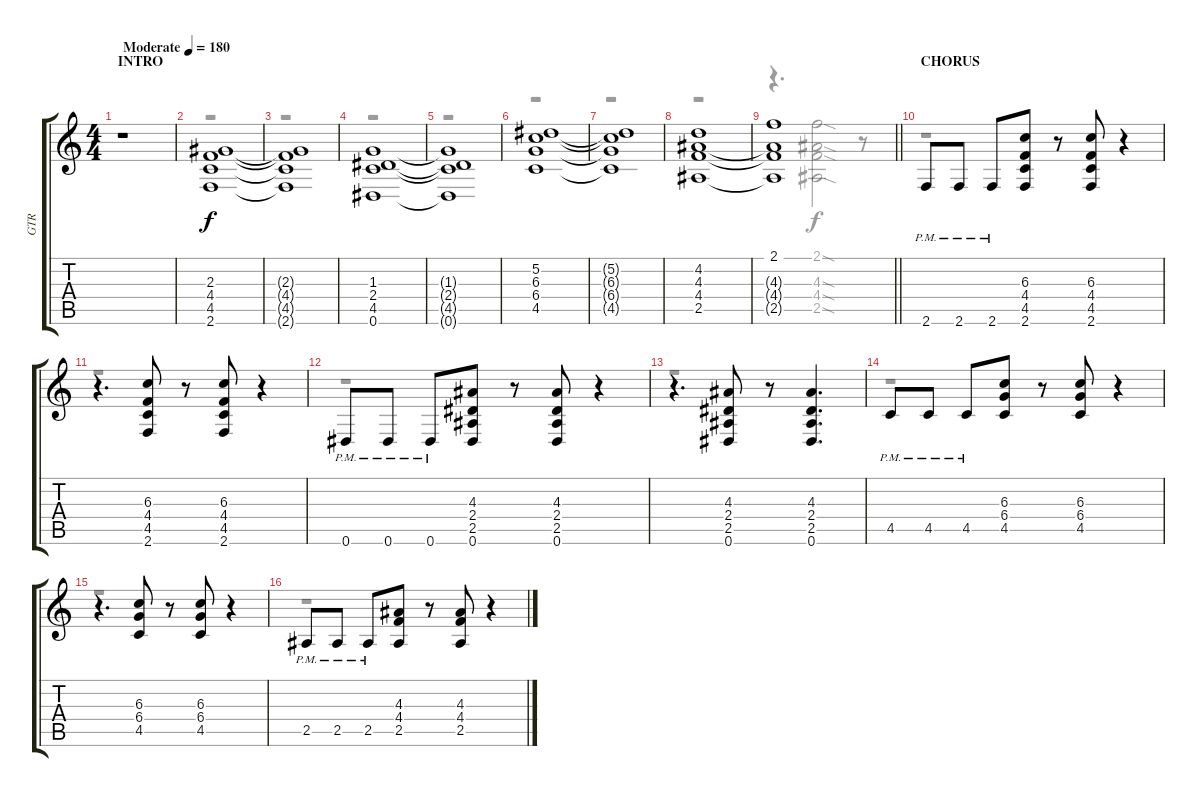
\track ("GTR" "GTR") {instrument distortionguitar}
\staff {score tabs}
\tuning (Eb4 Bb3 Gb3 Db3 Ab2 Eb2) {hide}
\voice
\ts (4 4)
\section ("" "INTRO")
\tempo (180 "Moderate")
\clef g2
\ks c
r.1{dy f instrument distortionguitar} |
(2.3 4.4 4.5 2.6).1 |
(2.3{t} 4.4{t} 4.5{t} 2.6{t}).1 |
(1.3 2.4 4.5 0.6).1 |
(1.3{t} 2.4{t} 4.5{t} 0.6{t}).1 |
(5.2 6.3 6.4 4.5).1 |
(5.2{t} 6.3{t} 6.4{t} 4.5{t}).1 |
(4.2 4.3 4.4 2.5).1 |
\barLineRight lightlight
(2.1 4.3{t} 4.4{t} 2.5{t}).1 |
\section ("" "CHORUS")
2.6{pm}.8 2.6{pm}.8 2.6{pm}.8 (6.3 4.4 4.5 2.6).8 r.8 (6.3 4.4 4.5 2.6).8 r.4 |
r.4{d} (6.3 4.4 4.5 2.6).8 r.8 (6.3 4.4 4.5 2.6).8 r.4 |
0.6{pm}.8 0.6{pm}.8 0.6{pm}.8 (4.3 2.4 2.5 0.6).8 r.8 (4.3 2.4 2.5 0.6).8 r.4 |
r.4{d} (4.3 2.4 2.5 0.6).8 r.8 (4.3 2.4 2.5 0.6).4{d} |
4.5{pm}.8 4.5{pm}.8 4.5{pm}.8 (6.3 6.4 4.5).8 r.8 (6.3 6.4 4.5).8 r.4 |
r.4{d} (6.3 6.4 4.5).8 r.8 (6.3 6.4 4.5).8 r.4 |
2.5{pm}.8 2.5{pm}.8 2.5{pm}.8 (4.3 4.4 2.5).8 r.8 (4.3 4.4 2.5).8 r.4
\voice
\clef g2
\ottava regular
\simile none
\ks c
r.1{dy f} |
r.1 |
r.1 |
r.1 |
r.1 |
r.1 |
r.1 |
r.1 |
\barLineRight lightlight
r.4{d} (2.1{sod} 4.3{sod} 4.4{sod} 2.5{sod}).2 r.8 |
r.1 |
r.1 |
r.1 |
r.1 |
r.1 |
r.1 |
r.1
